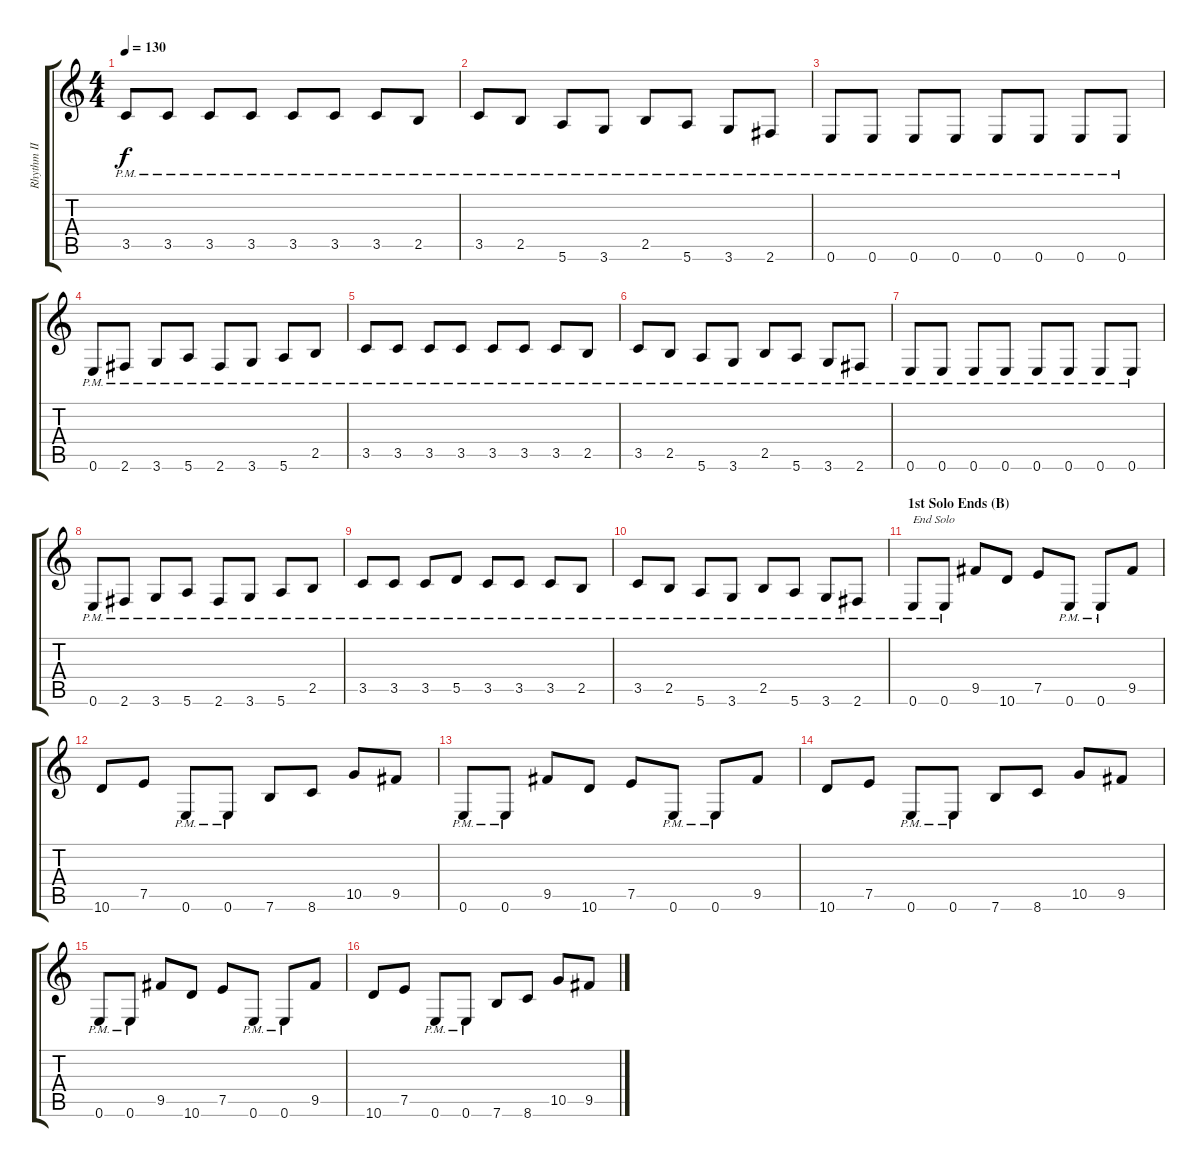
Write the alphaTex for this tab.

\track ("Rhythm II" "Rhythm II") {instrument distortionguitar}
\staff {score tabs}
\tuning (E4 B3 G3 D3 A2 E2) {hide}
\ts (4 4)
\tempo 130
\clef g2
\ks c
3.5{pm}.8{dy f} 3.5{pm}.8 3.5{pm}.8 3.5{pm}.8 3.5{pm}.8 3.5{pm}.8 3.5{pm}.8 2.5{pm}.8 |
3.5{pm}.8 2.5{pm}.8 5.6{pm}.8 3.6{pm}.8 2.5{pm}.8 5.6{pm}.8 3.6{pm}.8 2.6{pm}.8 |
0.6{pm}.8 0.6{pm}.8 0.6{pm}.8 0.6{pm}.8 0.6{pm}.8 0.6{pm}.8 0.6{pm}.8 0.6{pm}.8 |
0.6{pm}.8 2.6{pm}.8 3.6{pm}.8 5.6{pm}.8 2.6{pm}.8 3.6{pm}.8 5.6{pm}.8 2.5{pm}.8 |
3.5{pm}.8 3.5{pm}.8 3.5{pm}.8 3.5{pm}.8 3.5{pm}.8 3.5{pm}.8 3.5{pm}.8 2.5{pm}.8 |
3.5{pm}.8 2.5{pm}.8 5.6{pm}.8 3.6{pm}.8 2.5{pm}.8 5.6{pm}.8 3.6{pm}.8 2.6{pm}.8 |
0.6{pm}.8 0.6{pm}.8 0.6{pm}.8 0.6{pm}.8 0.6{pm}.8 0.6{pm}.8 0.6{pm}.8 0.6{pm}.8 |
0.6{pm}.8 2.6{pm}.8 3.6{pm}.8 5.6{pm}.8 2.6{pm}.8 3.6{pm}.8 5.6{pm}.8 2.5{pm}.8 |
3.5{pm}.8 3.5{pm}.8 3.5{pm}.8 5.5{pm}.8 3.5{pm}.8 3.5{pm}.8 3.5{pm}.8 2.5{pm}.8 |
3.5{pm}.8 2.5{pm}.8 5.6{pm}.8 3.6{pm}.8 2.5{pm}.8 5.6{pm}.8 3.6{pm}.8 2.6{pm}.8 |
\section ("" "1st Solo Ends (B)")
0.6{pm}.8{txt "End Solo"} 0.6{pm}.8 9.5.8 10.6.8 7.5.8 0.6{pm}.8 0.6{pm}.8 9.5.8 |
10.6.8 7.5.8 0.6{pm}.8 0.6{pm}.8 7.6.8 8.6.8 10.5.8 9.5.8 |
0.6{pm}.8 0.6{pm}.8 9.5.8 10.6.8 7.5.8 0.6{pm}.8 0.6{pm}.8 9.5.8 |
10.6.8 7.5.8 0.6{pm}.8 0.6{pm}.8 7.6.8 8.6.8 10.5.8 9.5.8 |
0.6{pm}.8 0.6{pm}.8 9.5.8 10.6.8 7.5.8 0.6{pm}.8 0.6{pm}.8 9.5.8 |
10.6.8 7.5.8 0.6{pm}.8 0.6{pm}.8 7.6.8 8.6.8 10.5.8 9.5.8
